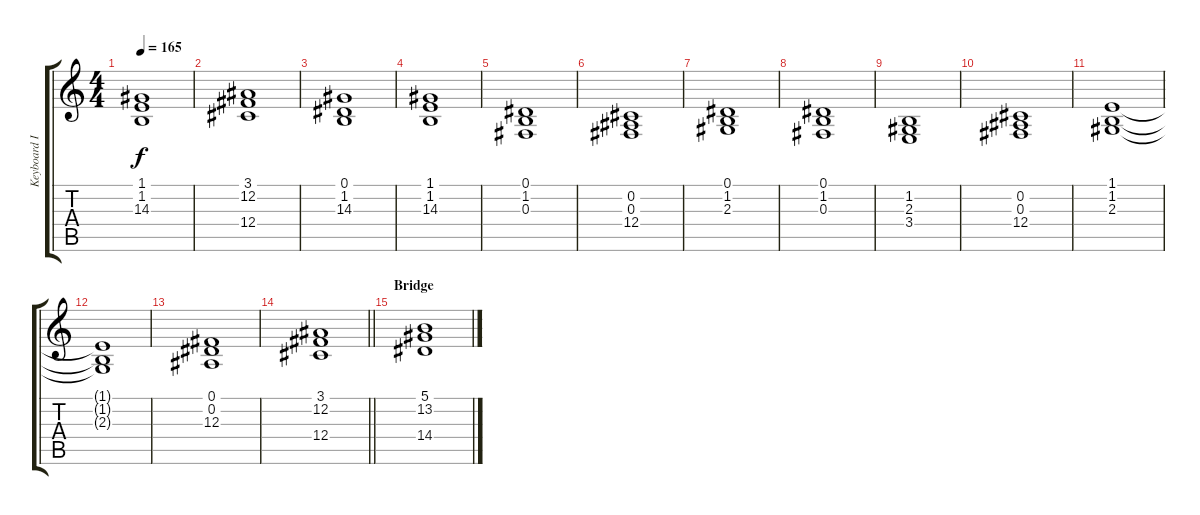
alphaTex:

\track ("Keyboard II" "Keyboard I") {instrument stringensemble1}
\staff {score tabs}
\tuning (Eb4 Bb3 Gb3 Db3 Ab2 Eb2) {hide}
\ts (4 4)
\tempo 165
\clef g2
\ks c
(1.1 1.2 14.3).1{dy f} |
(3.1 12.2 12.4).1 |
(0.1 1.2 14.3).1 |
(1.1 1.2 14.3).1 |
(0.1 1.2 0.3).1 |
(0.2 0.3 12.4).1 |
(0.1 1.2 2.3).1 |
(0.1 1.2 0.3).1 |
(1.2 2.3 3.4).1 |
(0.2 0.3 12.4).1 |
(1.1 1.2 2.3).1 |
(1.1{t} 1.2{t} 2.3{t}).1 |
(0.1 0.2 12.3).1 |
\barLineRight lightlight
(3.1 12.2 12.4).1 |
\section ("" "Bridge")
(5.1 13.2 14.4).1
